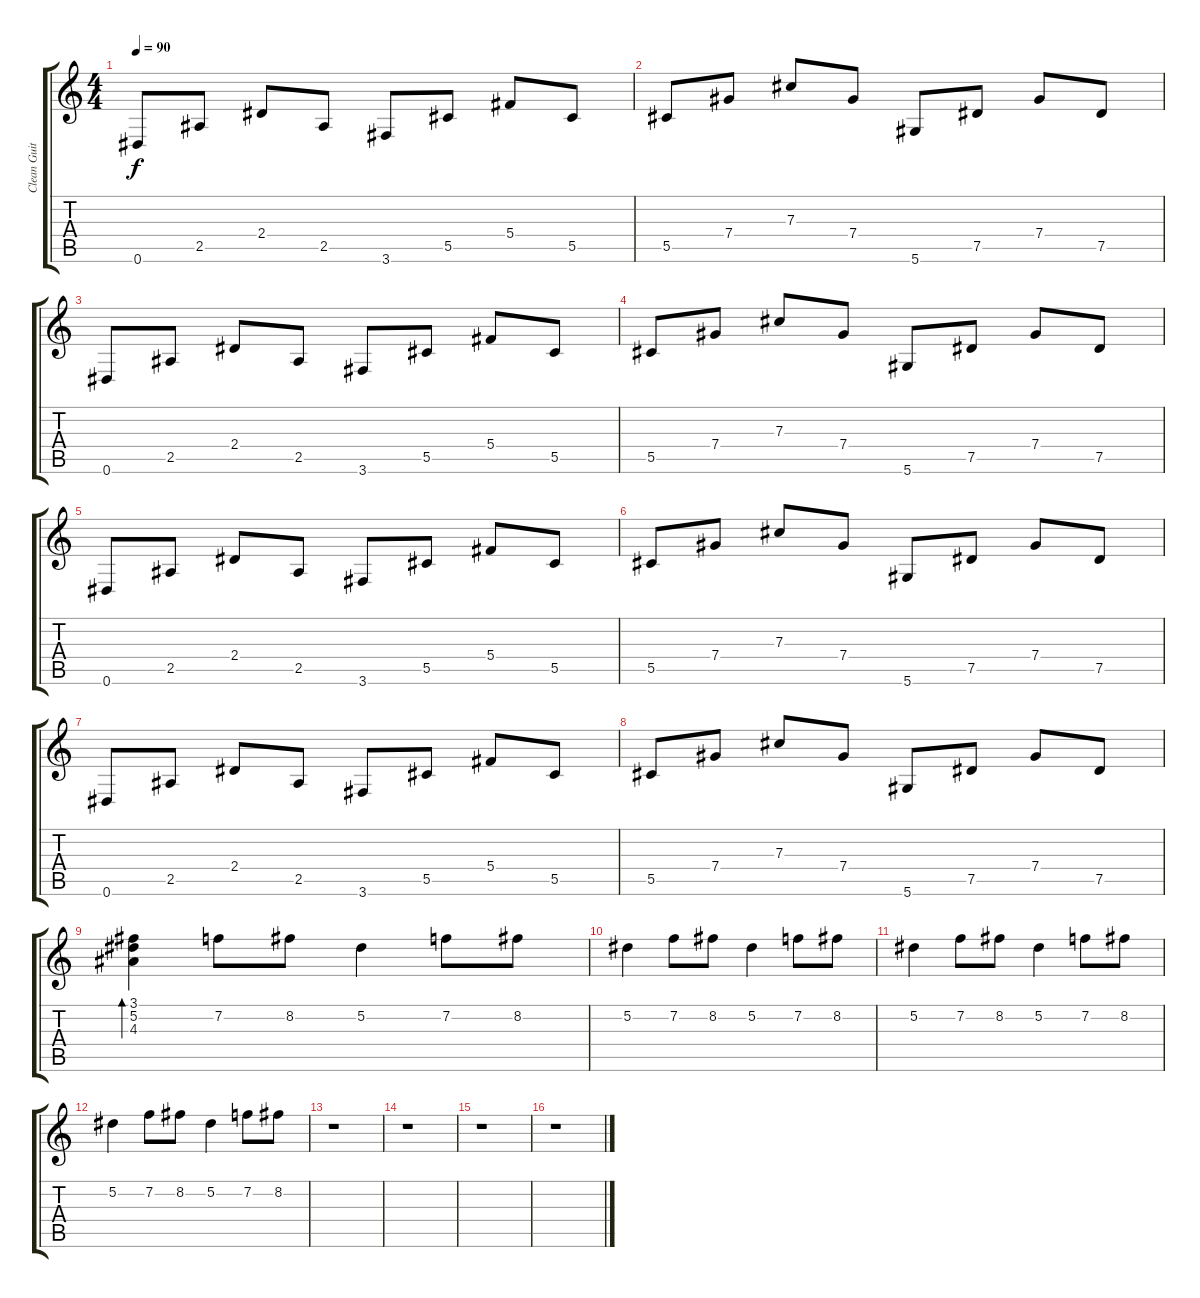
\track ("Clean Guitar" "Clean Guit") {instrument overdrivenguitar}
\staff {score tabs}
\tuning (Eb4 Bb3 Gb3 Db3 Ab2 Eb2) {hide}
\ts (4 4)
\tempo 90
\clef g2
\ks c
0.6.8{dy f instrument overdrivenguitar} 2.5.8 2.4.8 2.5.8 3.6.8 5.5.8 5.4.8 5.5.8 |
5.5.8 7.4.8 7.3.8 7.4.8 5.6.8 7.5.8 7.4.8 7.5.8 |
0.6.8 2.5.8 2.4.8 2.5.8 3.6.8 5.5.8 5.4.8 5.5.8 |
5.5.8 7.4.8 7.3.8 7.4.8 5.6.8 7.5.8 7.4.8 7.5.8 |
0.6.8 2.5.8 2.4.8 2.5.8 3.6.8 5.5.8 5.4.8 5.5.8 |
5.5.8 7.4.8 7.3.8 7.4.8 5.6.8 7.5.8 7.4.8 7.5.8 |
0.6.8 2.5.8 2.4.8 2.5.8 3.6.8 5.5.8 5.4.8 5.5.8 |
5.5.8 7.4.8 7.3.8 7.4.8 5.6.8 7.5.8 7.4.8 7.5.8 |
(3.1 5.2 4.3).4{bd 240} 7.2.8 8.2.8 5.2.4 7.2.8 8.2.8 |
5.2.4 7.2.8 8.2.8 5.2.4 7.2.8 8.2.8 |
5.2.4 7.2.8 8.2.8 5.2.4 7.2.8 8.2.8 |
5.2.4 7.2.8 8.2.8 5.2.4 7.2.8 8.2.8 |
r.1 |
r.1 |
r.1 |
r.1
